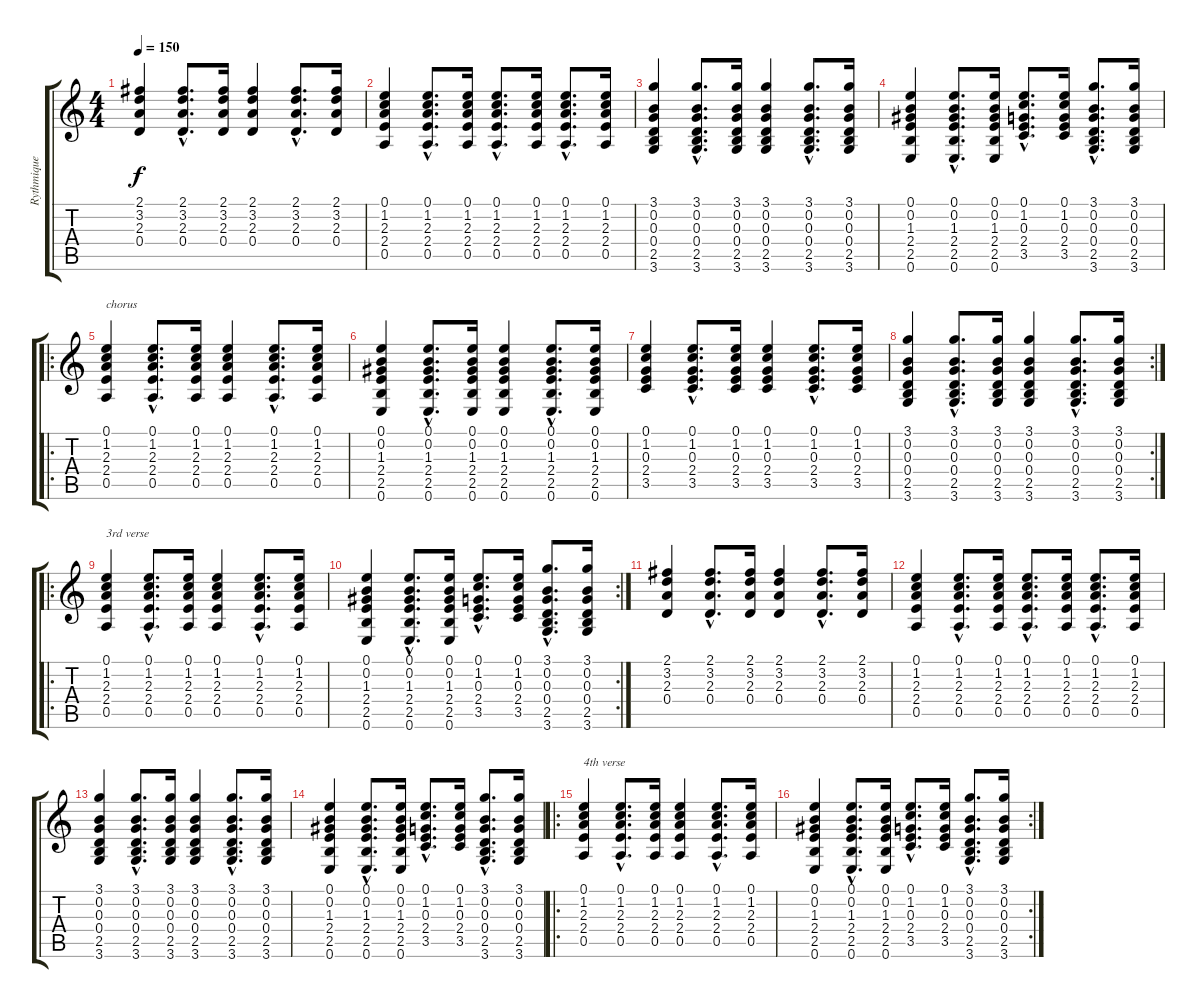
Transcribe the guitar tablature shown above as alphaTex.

\track ("Rythmique" "Rythmique") {instrument acousticguitarsteel}
\staff {score tabs}
\tuning (E4 B3 G3 D3 A2 E2) {hide}
\ts (4 4)
\tempo 150
\clef g2
\ks c
(2.1 3.2 2.3 0.4).4{dy f} (2.1{hac} 3.2{hac} 2.3{hac} 0.4{hac}).8{d} (2.1 3.2 2.3 0.4).16 (2.1 3.2 2.3 0.4).4 (2.1{hac} 3.2{hac} 2.3{hac} 0.4{hac}).8{d} (2.1 3.2 2.3 0.4).16 |
(0.1 1.2 2.3 2.4 0.5).4 (0.1{hac} 1.2{hac} 2.3{hac} 2.4{hac} 0.5{hac}).8{d} (0.1 1.2 2.3 2.4 0.5).16 (0.1{hac} 1.2{hac} 2.3{hac} 2.4{hac} 0.5{hac}).8{d} (0.1 1.2 2.3 2.4 0.5).16 (0.1{hac} 1.2{hac} 2.3{hac} 2.4{hac} 0.5{hac}).8{d} (0.1 1.2 2.3 2.4 0.5).16 |
(3.1 0.2 0.3 0.4 2.5 3.6).4 (3.1{hac} 0.2{hac} 0.3{hac} 0.4{hac} 2.5{hac} 3.6{hac}).8{d} (3.1 0.2 0.3 0.4 2.5 3.6).16 (3.1 0.2 0.3 0.4 2.5 3.6).4 (3.1{hac} 0.2{hac} 0.3{hac} 0.4{hac} 2.5{hac} 3.6{hac}).8{d} (3.1 0.2 0.3 0.4 2.5 3.6).16 |
(0.1 0.2 1.3 2.4 2.5 0.6).4 (0.1{hac} 0.2{hac} 1.3{hac} 2.4{hac} 2.5{hac} 0.6{hac}).8{d} (0.1 0.2 1.3 2.4 2.5 0.6).16 (0.1{hac} 1.2{hac} 0.3{hac} 2.4{hac} 3.5{hac}).8{d} (0.1 1.2 0.3 2.4 3.5).16 (3.1{hac} 0.2{hac} 0.3{hac} 0.4{hac} 2.5{hac} 3.6{hac}).8{d} (3.1 0.2 0.3 0.4 2.5 3.6).16 |
\ro
(0.1 1.2 2.3 2.4 0.5).4{txt "chorus"} (0.1{hac} 1.2{hac} 2.3{hac} 2.4{hac} 0.5{hac}).8{d} (0.1 1.2 2.3 2.4 0.5).16 (0.1 1.2 2.3 2.4 0.5).4 (0.1{hac} 1.2{hac} 2.3{hac} 2.4{hac} 0.5{hac}).8{d} (0.1 1.2 2.3 2.4 0.5).16 |
(0.1 0.2 1.3 2.4 2.5 0.6).4 (0.1{hac} 0.2{hac} 1.3{hac} 2.4{hac} 2.5{hac} 0.6{hac}).8{d} (0.1 0.2 1.3 2.4 2.5 0.6).16 (0.1 0.2 1.3 2.4 2.5 0.6).4 (0.1{hac} 0.2{hac} 1.3{hac} 2.4{hac} 2.5{hac} 0.6{hac}).8{d} (0.1 0.2 1.3 2.4 2.5 0.6).16 |
(0.1 1.2 0.3 2.4 3.5).4 (0.1{hac} 1.2{hac} 0.3{hac} 2.4{hac} 3.5{hac}).8{d} (0.1 1.2 0.3 2.4 3.5).16 (0.1 1.2 0.3 2.4 3.5).4 (0.1{hac} 1.2{hac} 0.3{hac} 2.4{hac} 3.5{hac}).8{d} (0.1 1.2 0.3 2.4 3.5).16 |
\rc 2
(3.1 0.2 0.3 0.4 2.5 3.6).4 (3.1{hac} 0.2{hac} 0.3{hac} 0.4{hac} 2.5{hac} 3.6{hac}).8{d} (3.1 0.2 0.3 0.4 2.5 3.6).16 (3.1 0.2 0.3 0.4 2.5 3.6).4 (3.1{hac} 0.2{hac} 0.3{hac} 0.4{hac} 2.5{hac} 3.6{hac}).8{d} (3.1 0.2 0.3 0.4 2.5 3.6).16 |
\ro
(0.1 1.2 2.3 2.4 0.5).4{txt "3rd verse"} (0.1{hac} 1.2{hac} 2.3{hac} 2.4{hac} 0.5{hac}).8{d} (0.1 1.2 2.3 2.4 0.5).16 (0.1 1.2 2.3 2.4 0.5).4 (0.1{hac} 1.2{hac} 2.3{hac} 2.4{hac} 0.5{hac}).8{d} (0.1 1.2 2.3 2.4 0.5).16 |
\rc 2
(0.1 0.2 1.3 2.4 2.5 0.6).4 (0.1{hac} 0.2{hac} 1.3{hac} 2.4{hac} 2.5{hac} 0.6{hac}).8{d} (0.1 0.2 1.3 2.4 2.5 0.6).16 (0.1{hac} 1.2{hac} 0.3{hac} 2.4{hac} 3.5{hac}).8{d} (0.1 1.2 0.3 2.4 3.5).16 (3.1{hac} 0.2{hac} 0.3{hac} 0.4{hac} 2.5{hac} 3.6{hac}).8{d} (3.1 0.2 0.3 0.4 2.5 3.6).16 |
(2.1 3.2 2.3 0.4).4 (2.1{hac} 3.2{hac} 2.3{hac} 0.4{hac}).8{d} (2.1 3.2 2.3 0.4).16 (2.1 3.2 2.3 0.4).4 (2.1{hac} 3.2{hac} 2.3{hac} 0.4{hac}).8{d} (2.1 3.2 2.3 0.4).16 |
(0.1 1.2 2.3 2.4 0.5).4 (0.1{hac} 1.2{hac} 2.3{hac} 2.4{hac} 0.5{hac}).8{d} (0.1 1.2 2.3 2.4 0.5).16 (0.1{hac} 1.2{hac} 2.3{hac} 2.4{hac} 0.5{hac}).8{d} (0.1 1.2 2.3 2.4 0.5).16 (0.1{hac} 1.2{hac} 2.3{hac} 2.4{hac} 0.5{hac}).8{d} (0.1 1.2 2.3 2.4 0.5).16 |
(3.1 0.2 0.3 0.4 2.5 3.6).4 (3.1{hac} 0.2{hac} 0.3{hac} 0.4{hac} 2.5{hac} 3.6{hac}).8{d} (3.1 0.2 0.3 0.4 2.5 3.6).16 (3.1 0.2 0.3 0.4 2.5 3.6).4 (3.1{hac} 0.2{hac} 0.3{hac} 0.4{hac} 2.5{hac} 3.6{hac}).8{d} (3.1 0.2 0.3 0.4 2.5 3.6).16 |
(0.1 0.2 1.3 2.4 2.5 0.6).4 (0.1{hac} 0.2{hac} 1.3{hac} 2.4{hac} 2.5{hac} 0.6{hac}).8{d} (0.1 0.2 1.3 2.4 2.5 0.6).16 (0.1{hac} 1.2{hac} 0.3{hac} 2.4{hac} 3.5{hac}).8{d} (0.1 1.2 0.3 2.4 3.5).16 (3.1{hac} 0.2{hac} 0.3{hac} 0.4{hac} 2.5{hac} 3.6{hac}).8{d} (3.1 0.2 0.3 0.4 2.5 3.6).16 |
\ro
(0.1 1.2 2.3 2.4 0.5).4{txt "4th verse"} (0.1{hac} 1.2{hac} 2.3{hac} 2.4{hac} 0.5{hac}).8{d} (0.1 1.2 2.3 2.4 0.5).16 (0.1 1.2 2.3 2.4 0.5).4 (0.1{hac} 1.2{hac} 2.3{hac} 2.4{hac} 0.5{hac}).8{d} (0.1 1.2 2.3 2.4 0.5).16 |
\rc 2
(0.1 0.2 1.3 2.4 2.5 0.6).4 (0.1{hac} 0.2{hac} 1.3{hac} 2.4{hac} 2.5{hac} 0.6{hac}).8{d} (0.1 0.2 1.3 2.4 2.5 0.6).16 (0.1{hac} 1.2{hac} 0.3{hac} 2.4{hac} 3.5{hac}).8{d} (0.1 1.2 0.3 2.4 3.5).16 (3.1{hac} 0.2{hac} 0.3{hac} 0.4{hac} 2.5{hac} 3.6{hac}).8{d} (3.1 0.2 0.3 0.4 2.5 3.6).16
